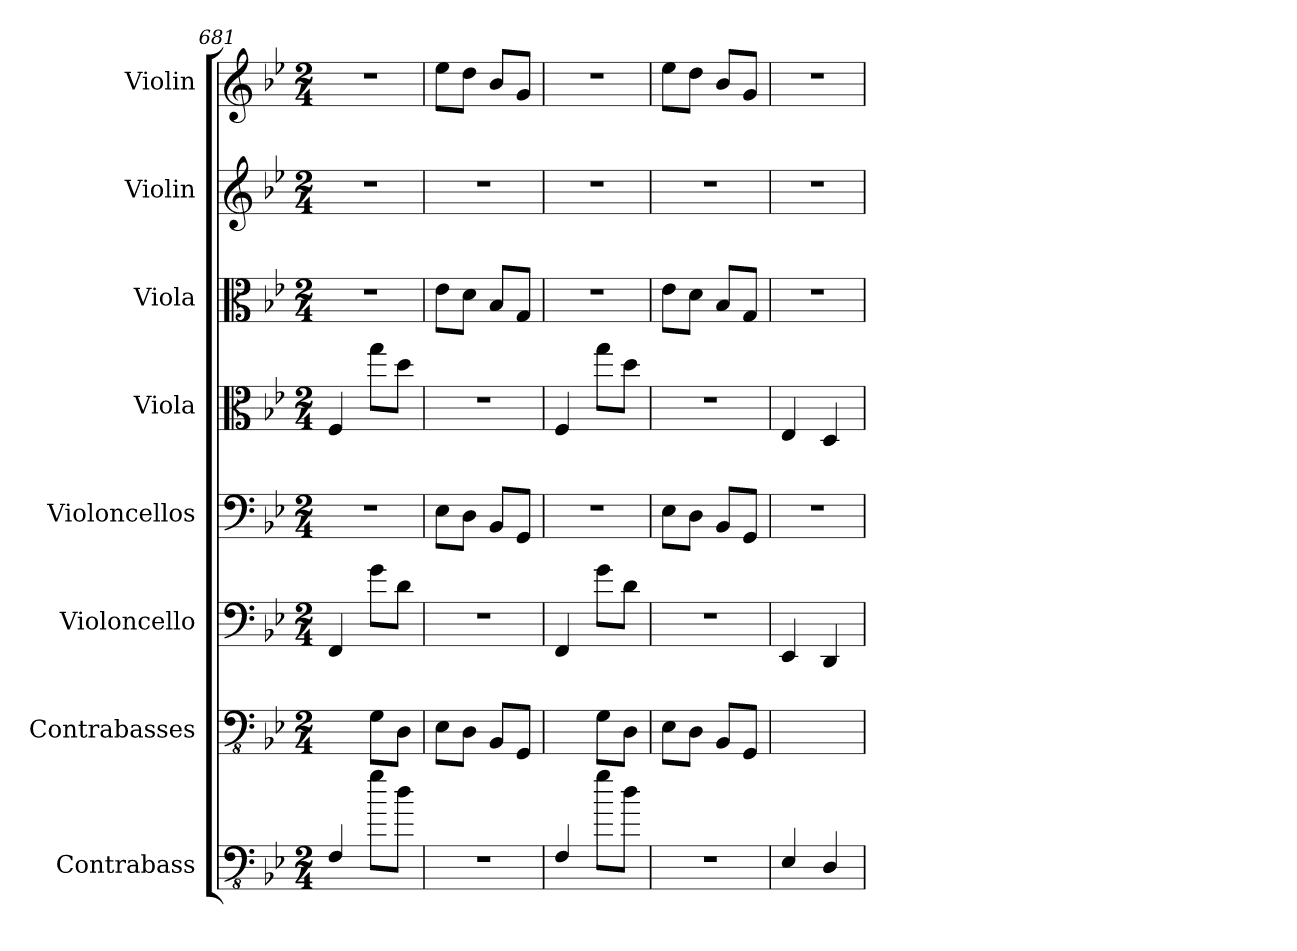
**kern	**kern	**kern	**kern	**kern	**kern	**kern	**kern
*part8	*part7	*part6	*part5	*part4	*part3	*part2	*part1
*staff8	*staff7	*staff6	*staff5	*staff4	*staff3	*staff2	*staff1
*I"Contrabass	*I"Contrabasses	*I"Violoncello	*I"Violoncellos	*I"Viola	*I"Viola	*I"Violin	*I"Violin
*I'Cb.	*I'Cbs.	*I'Vc.	*I'Vcs.	*I'Vla.	*I'Vla.	*I'Vln.	*I'Vln.
*clefFv4	*clefFv4	*clefF4	*clefF4	*clefC3	*clefC3	*clefG2	*clefG2
*ITrd7c12	*	*	*	*	*	*	*
*k[b-e-]	*k[b-e-]	*k[b-e-]	*k[b-e-]	*k[b-e-]	*k[b-e-]	*k[b-e-]	*k[b-e-]
*M2/4	*M2/4	*M2/4	*M2/4	*M2/4	*M2/4	*M2/4	*M2/4
=681	=681	=681	=681	=681	=681	=681	=681
4FFF/	4ryy	4FF/	2r	4F/	2r	2r	2r
8G\L	8GG\L	8g\L	.	8gg\L	.	.	.
8D\J	8DD\J	8d\J	.	8dd\J	.	.	.
=682	=682	=682	=682	=682	=682	=682	=682
2r	8EE-\L	2r	8E-\L	2r	8e-\L	2r	8ee-\L
.	8DD\J	.	8D\J	.	8d\J	.	8dd\J
.	8BBB-/L	.	8BB-/L	.	8B-/L	.	8b-/L
.	8GGG/J	.	8GG/J	.	8G/J	.	8g/J
=683	=683	=683	=683	=683	=683	=683	=683
4FFF/	4ryy	4FF/	2r	4F/	2r	2r	2r
8G\L	8GG\L	8g\L	.	8gg\L	.	.	.
8D\J	8DD\J	8d\J	.	8dd\J	.	.	.
=684	=684	=684	=684	=684	=684	=684	=684
2r	8EE-\L	2r	8E-\L	2r	8e-\L	2r	8ee-\L
.	8DD\J	.	8D\J	.	8d\J	.	8dd\J
.	8BBB-/L	.	8BB-/L	.	8B-/L	.	8b-/L
.	8GGG/J	.	8GG/J	.	8G/J	.	8g/J
=685	=685	=685	=685	=685	=685	=685	=685
4EEE-/	2ryy	4EE-/	2r	4E-/	2r	2r	2r
4DDD/	.	4DD/	.	4D/	.	.	.
=	=	=	=	=	=	=	=
*-	*-	*-	*-	*-	*-	*-	*-
